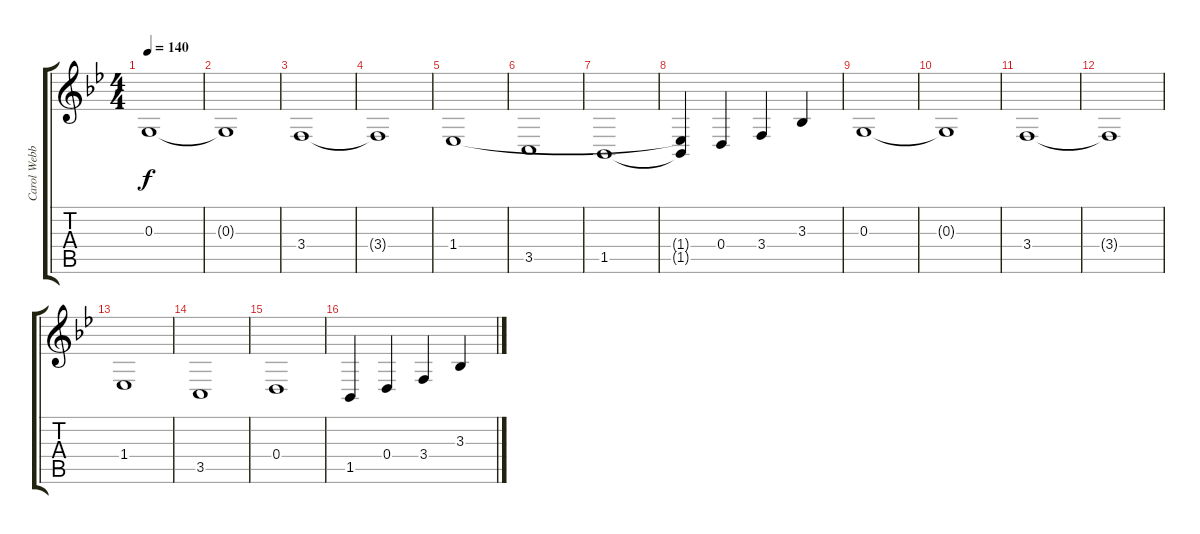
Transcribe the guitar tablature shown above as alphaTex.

\track ("Carol Webb - 2nd Violin" "Carol Webb") {instrument stringensemble1}
\staff {score tabs}
\tuning (E4 B3 G3 D3 A2 E2) {hide}
\ts (4 4)
\section ("" "")
\tempo 140
\clef g2
\ks bb
0.3.1{dy f} |
0.3{t}.1 |
3.4.1 |
3.4{t}.1 |
1.4.1 |
3.5.1 |
1.5.1 |
(1.4{t} 1.5{t}).4 0.4.4 3.4.4 3.3.4 |
\section ("" "")
0.3.1 |
0.3{t}.1 |
3.4.1 |
3.4{t}.1 |
1.4.1 |
3.5.1 |
0.4.1 |
1.5.4 0.4.4 3.4.4 3.3.4
